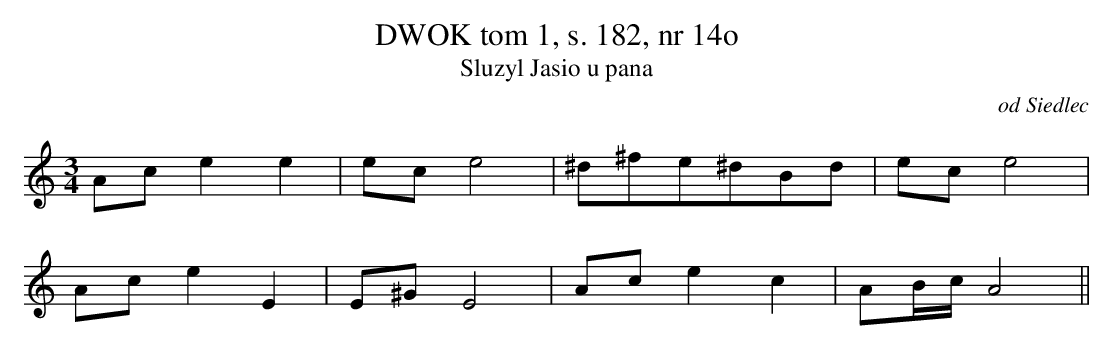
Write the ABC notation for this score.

X:1
T:DWOK tom 1, s. 182, nr 14o
T:Sluzyl Jasio u pana
O:od Siedlec
M:3/4
L:1/16
K:C
A2c2e4e4 | e2c2e8 |^d2^f2e2^d2B2d2 | e2c2e8 |
A2c2e4E4 | E2^G2E8 |A2c2e4c4 | A2BcA8||
